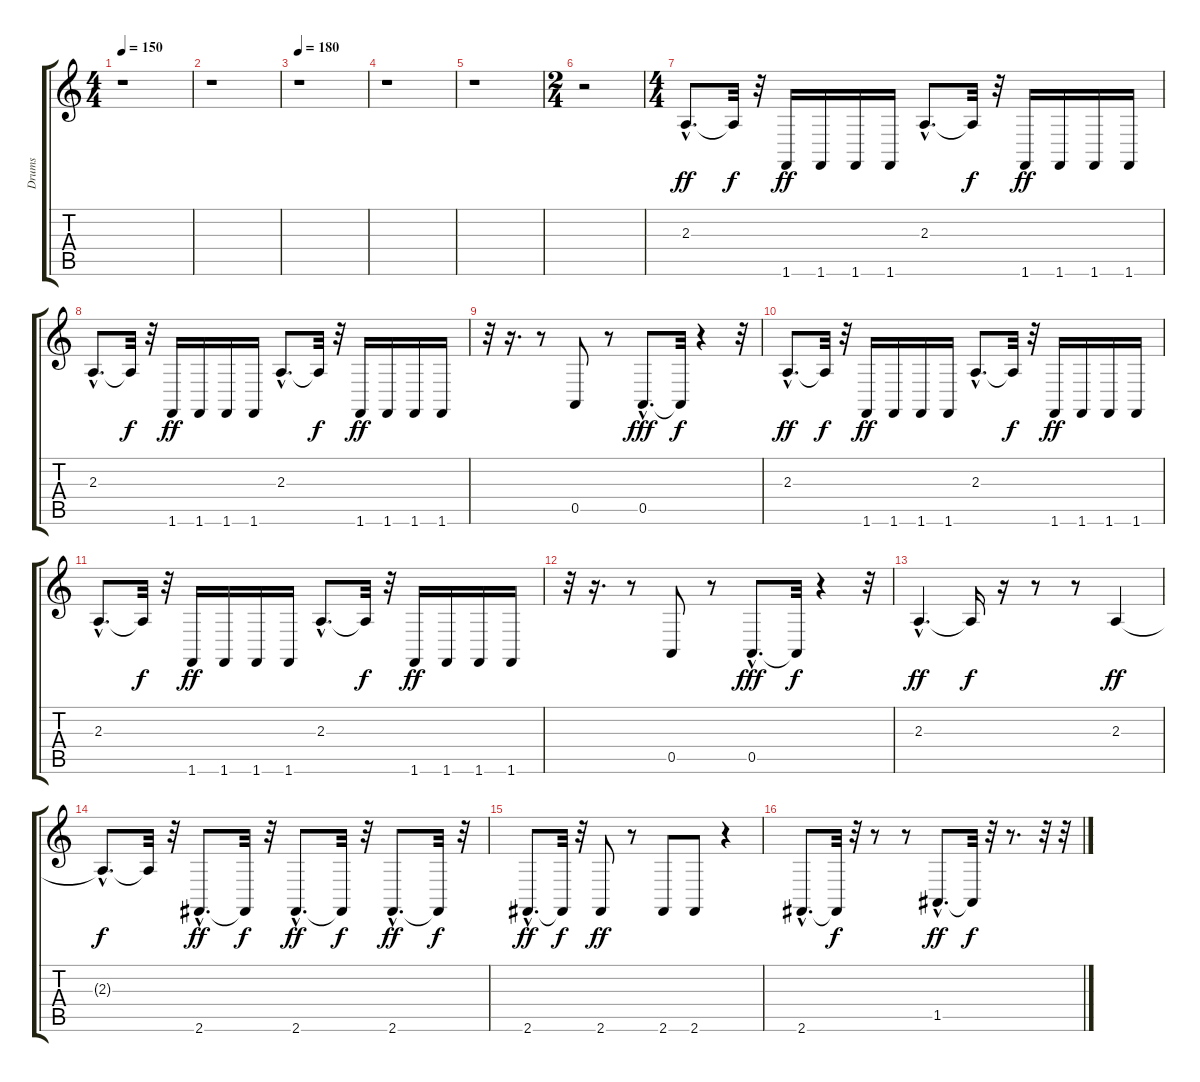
\track ("Drums" "Drums") {instrument acousticgrandpiano}
\staff {score tabs}
\tuning (E4 B3 G3 D3 A2 E2) {hide}
\ts (4 4)
\tempo 150
\clef g2
\ks c
r.1{dy f} |
r.1 |
\tempo 180
r.1 |
r.1 |
r.1 |
\ts (2 4)
r.2 |
\ts (4 4)
2.3{hac}.8{d dy ff} 2.3{t}.32{dy f} r.32 1.6.16{dy ff} 1.6.16 1.6.16 1.6.16 2.3{hac}.8{d} 2.3{t}.32{dy f} r.32 1.6.16{dy ff} 1.6.16 1.6.16 1.6.16 |
2.3{hac}.8{d} 2.3{t}.32{dy f} r.32 1.6.16{dy ff} 1.6.16 1.6.16 1.6.16 2.3{hac}.8{d} 2.3{t}.32{dy f} r.32 1.6.16{dy ff} 1.6.16 1.6.16 1.6.16 |
r.32 r.16{d} r.8 0.5.8 r.8 0.5{hac}.8{d dy fff} 0.5{t}.32{dy f} r.4 r.32 |
2.3{hac}.8{d dy ff} 2.3{t}.32{dy f} r.32 1.6.16{dy ff} 1.6.16 1.6.16 1.6.16 2.3{hac}.8{d} 2.3{t}.32{dy f} r.32 1.6.16{dy ff} 1.6.16 1.6.16 1.6.16 |
2.3{hac}.8{d} 2.3{t}.32{dy f} r.32 1.6.16{dy ff} 1.6.16 1.6.16 1.6.16 2.3{hac}.8{d} 2.3{t}.32{dy f} r.32 1.6.16{dy ff} 1.6.16 1.6.16 1.6.16 |
r.32 r.16{d} r.8 0.5.8 r.8 0.5{hac}.8{d dy fff} 0.5{t}.32{dy f} r.4 r.32 |
2.3{hac}.4{d dy ff} 2.3{t}.16{dy f} r.16 r.8 r.8 2.3.4{dy ff} |
2.3{hac t}.8{d dy f} 2.3{t}.32 r.32 2.6{hac}.8{d dy ff} 2.6{t}.32{dy f} r.32 2.6{hac}.8{d dy ff} 2.6{t}.32{dy f} r.32 2.6{hac}.8{d dy ff} 2.6{t}.32{dy f} r.32 |
2.6{hac}.8{d dy ff} 2.6{t}.32{dy f} r.32 2.6.8{dy ff} r.8 2.6.8 2.6.8 r.4 |
2.6{hac}.8{d} 2.6{t}.32{dy f} r.32 r.8 r.8 1.5{hac}.8{d dy ff} 1.5{t}.32{dy f} r.32 r.8{d} r.32 r.32
